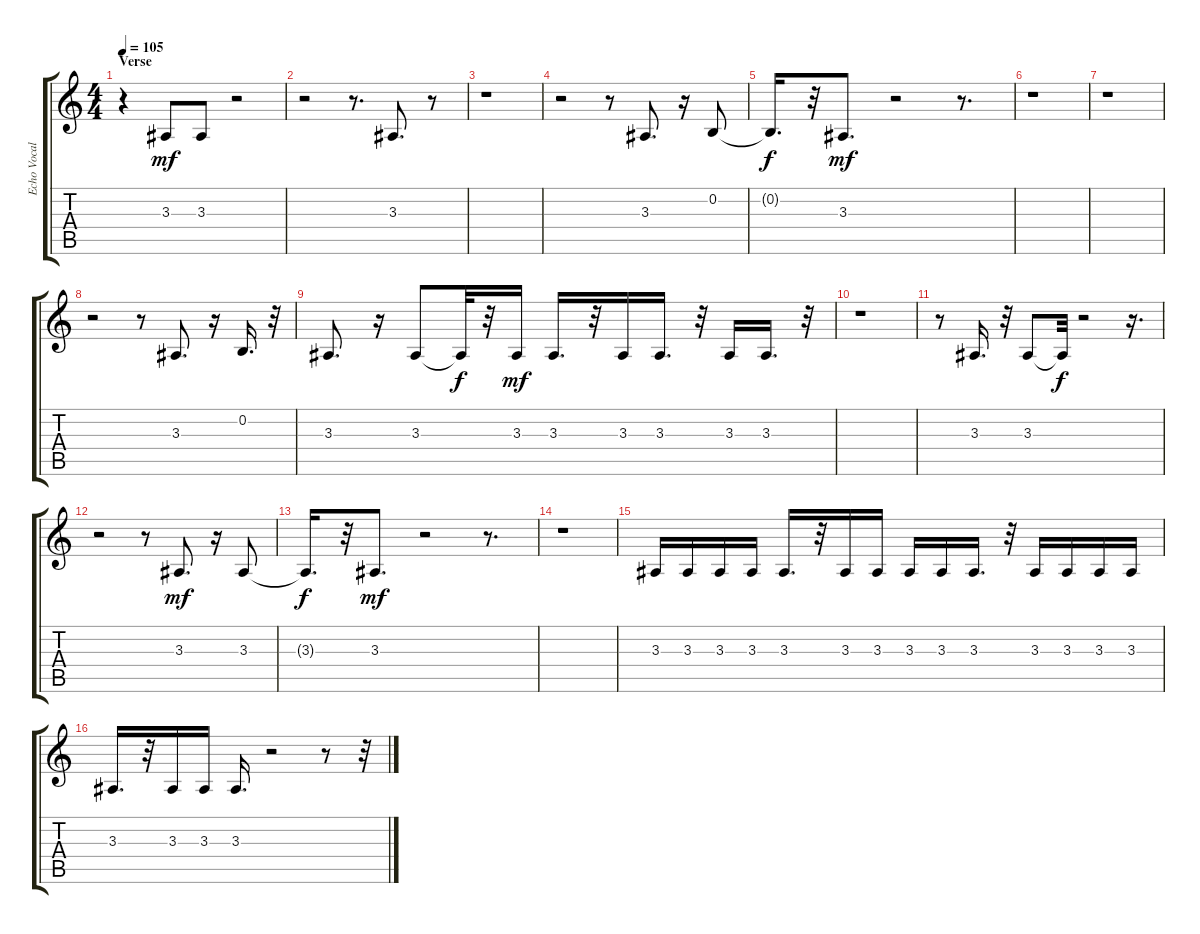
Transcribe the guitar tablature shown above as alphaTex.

\track ("Echo Vocals" "Echo Vocal") {instrument altosax}
\staff {score tabs}
\tuning (E4 B3 G3 D3 A2 E2) {hide}
\ts (4 4)
\section ("" "Verse")
\tempo 105
\clef g2
\ks c
r.4{dy mf} 3.3.8 3.3.8 r.2 |
r.2 r.8{d} 3.3.8{d} r.8 |
r.1 |
r.2 r.8 3.3.8{d} r.16 0.2.8 |
0.2{t}.16{d dy f} r.32 3.3.8{d dy mf} r.2 r.8{d} |
r.1 |
r.1 |
r.2 r.8 3.3.8{d} r.16 0.2.16{d} r.32 |
3.3.8{d} r.16 3.3.8 3.3{t}.32{dy f} r.32 3.3.16{dy mf} 3.3.16{d} r.32 3.3.16 3.3.16{d} r.32 3.3.16 3.3.16{d} r.32 |
r.1 |
r.8 3.3.16{d} r.32 3.3.8 3.3{t}.32{dy f} r.2 r.16{d} |
r.2 r.8 3.3.8{d dy mf} r.16 3.3.8 |
3.3{t}.16{d dy f} r.32 3.3.8{d dy mf} r.2 r.8{d} |
r.1 |
3.3.16 3.3.16 3.3.16 3.3.16 3.3.16{d} r.32 3.3.16 3.3.16 3.3.16 3.3.16 3.3.16{d} r.32 3.3.16 3.3.16 3.3.16 3.3.16 |
3.3.16{d} r.32 3.3.16 3.3.16 3.3.16{d} r.2 r.8 r.32
